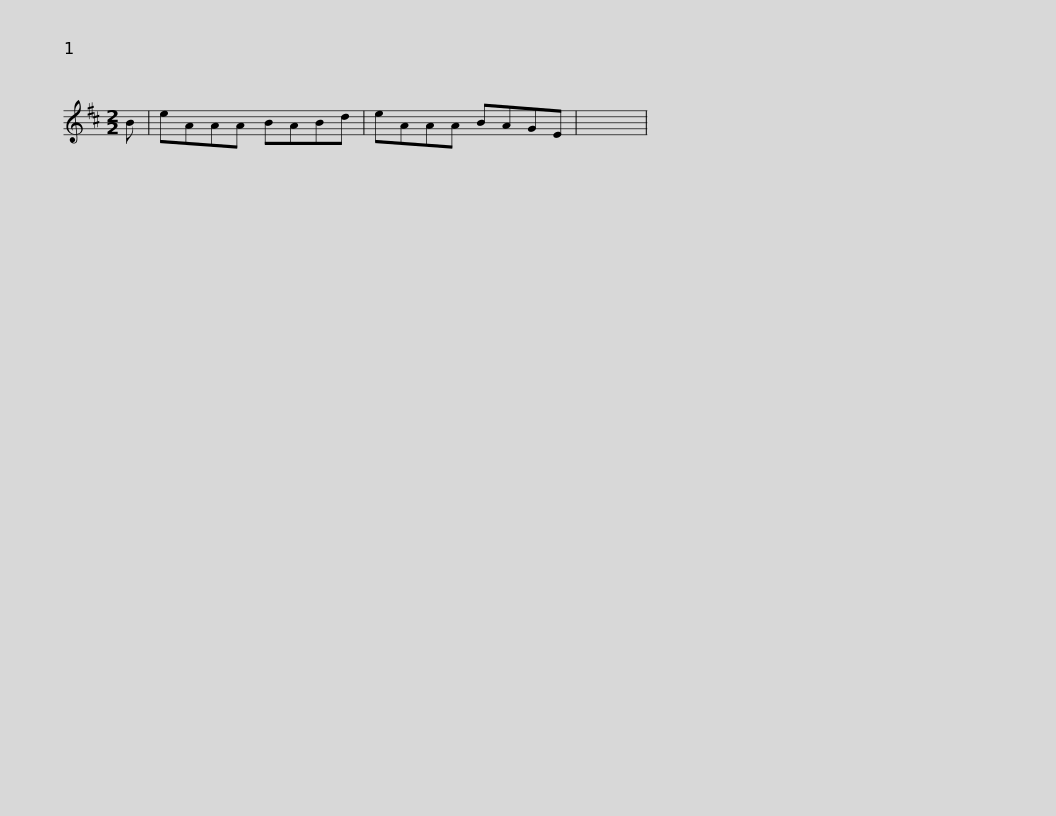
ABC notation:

X:1
L:1/8
M:2/2
I:linebreak $
K:D
V:1 treble
V:1
 B | eAAA BABd | eAAA BAGE | x8 | %4
